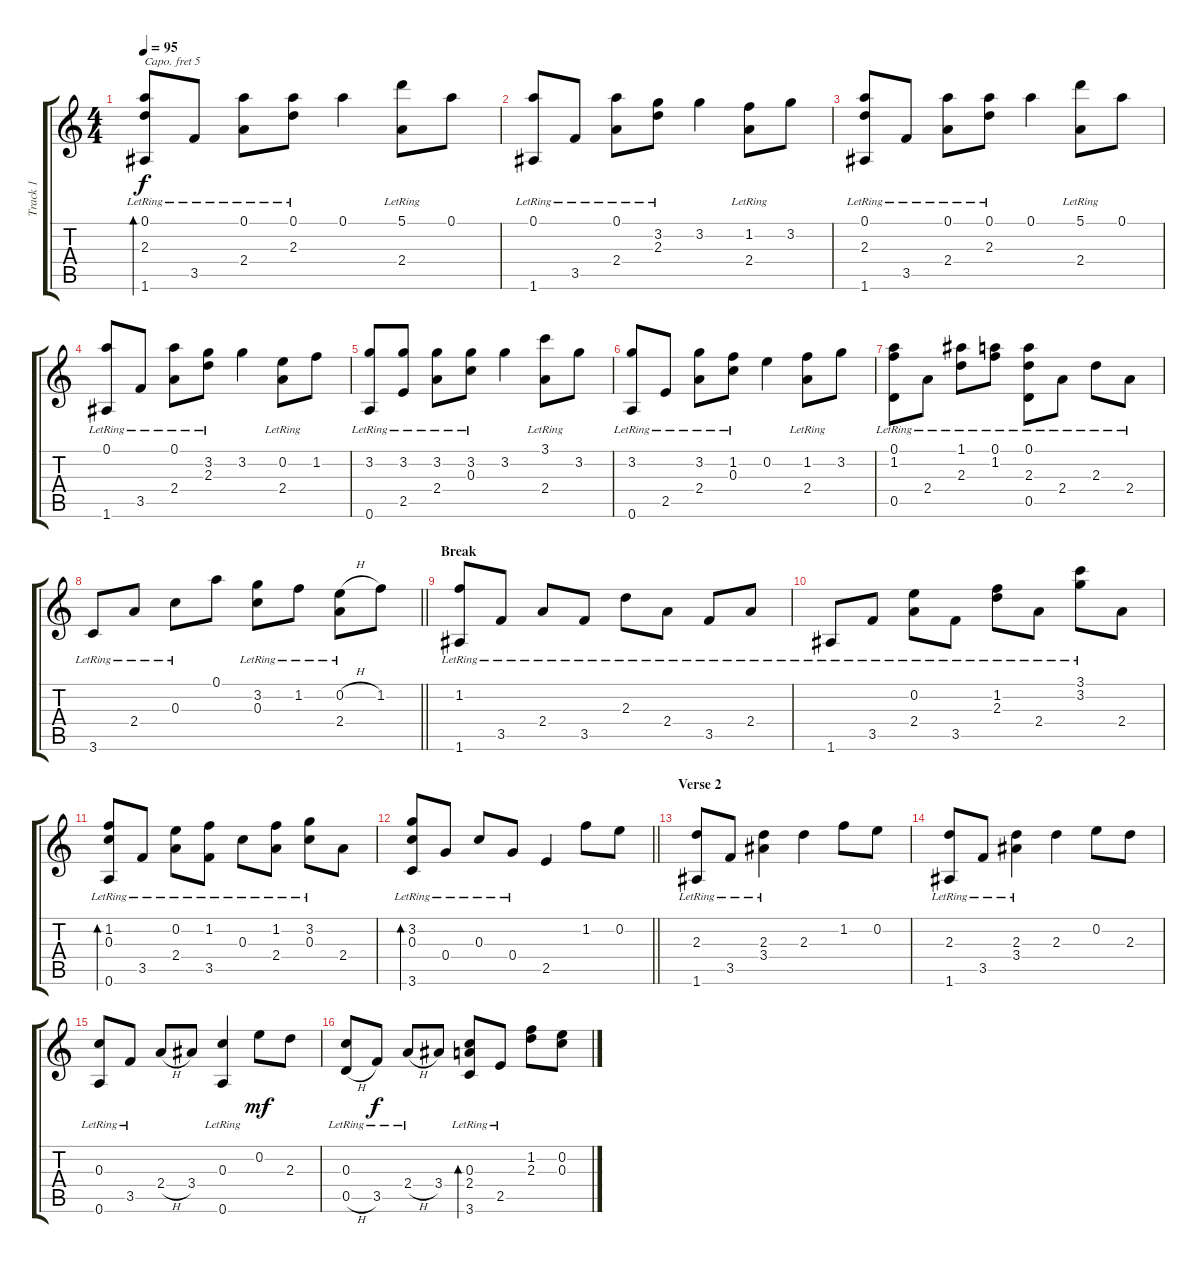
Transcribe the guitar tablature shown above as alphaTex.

\track ("Track 1" "Track 1") {instrument acousticguitarsteel}
\staff {score tabs}
\capo 5
\tuning (E4 B3 G3 D3 A2 E2) {hide}
\ts (4 4)
\tempo 95
\clef g2
\ks c
(0.1{lr} 2.3{lr} 1.6{lr}).8{bd 60 dy f} 3.5{lr}.8 (0.1{lr} 2.4{lr}).8 (0.1 2.3{lr}).8 0.1.4 (5.1 2.4{lr}).8 0.1.8 |
(0.1{lr} 1.6{lr}).8 3.5{lr}.8 (0.1 2.4{lr}).8 (3.2 2.3{lr}).8 3.2.4 (1.2 2.4{lr}).8 3.2.8 |
(0.1{lr} 2.3{lr} 1.6{lr}).8 3.5{lr}.8 (0.1 2.4{lr}).8 (0.1 2.3{lr}).8 0.1.4 (5.1 2.4{lr}).8 0.1.8 |
(0.1{lr} 1.6{lr}).8 3.5{lr}.8 (0.1 2.4{lr}).8 (3.2 2.3{lr}).8 3.2.4 (0.2 2.4{lr}).8 1.2.8 |
(3.2 0.6{lr}).8 (3.2 2.5{lr}).8 (3.2 2.4{lr}).8 (3.2 0.3{lr}).8 3.2.4 (3.1 2.4{lr}).8 3.2.8 |
(3.2{lr} 0.6{lr}).8 2.5{lr}.8 (3.2 2.4{lr}).8 (1.2 0.3{lr}).8 0.2.4 (1.2 2.4{lr}).8 3.2.8 |
(0.1{lr} 1.2{lr} 0.5{lr}).8 2.4{lr}.8 (1.1 2.3{lr}).8 (0.1{lr} 1.2{lr}).8 (0.1{lr} 2.3{lr} 0.5{lr}).8 2.4{lr}.8 2.3{lr}.8 2.4{lr}.8 |
\barLineRight lightlight
3.6{lr}.8 2.4{lr}.8 0.3{lr}.8 0.1.8 (3.2 0.3{lr}).8 1.2{lr}.8 (0.2{h} 2.4{lr}).8 1.2.8 |
\section ("" "Break")
(1.2{lr} 1.6{lr}).8 3.5{lr}.8 2.4{lr}.8 3.5{lr}.8 2.3{lr}.8 2.4{lr}.8 3.5{lr}.8 2.4{lr}.8 |
1.6{lr}.8 3.5{lr}.8 (0.2{lr} 2.4{lr}).8 3.5{lr}.8 (1.2{lr} 2.3{lr}).8 2.4{lr}.8 (3.1{lr} 3.2{lr}).8 2.4.8 |
(1.2{lr} 0.3{lr} 0.6{lr}).8{bd 60} 3.5{lr}.8 (0.2{lr} 2.4{lr}).8 (1.2{lr} 3.5{lr}).8 0.3{lr}.8 (1.2 2.4{lr}).8 (3.2{lr} 0.3{lr}).8 2.4.8 |
\barLineRight lightlight
(3.2{lr} 0.3{lr} 3.6{lr}).8{bd 60} 0.4{lr}.8 0.3{lr}.8 0.4{lr}.8 2.5.4 1.2.8 0.2.8 |
\section ("" "Verse 2")
(2.3{lr} 1.6{lr}).8 3.5{lr}.8 (2.3{lr} 3.4{lr}).4 2.3.4 1.2.8 0.2.8 |
(2.3{lr} 1.6{lr}).8 3.5{lr}.8 (2.3{lr} 3.4{lr}).4 2.3.4 0.2.8 2.3.8 |
(0.3{lr} 0.6{lr}).8 3.5{lr}.8 2.4{h}.8 3.4.8 (0.3{lr} 0.6{lr}).4 0.2.8{dy mf} 2.3.8 |
(0.3{lr} 0.5{h lr}).8 3.5{lr}.8{dy f} 2.4{h lr}.8 3.4.8 (0.3{lr} 2.4{lr} 3.6{lr}).8{bd 120} 2.5{lr}.8 (1.2 2.3).8 (0.2 0.3).8
